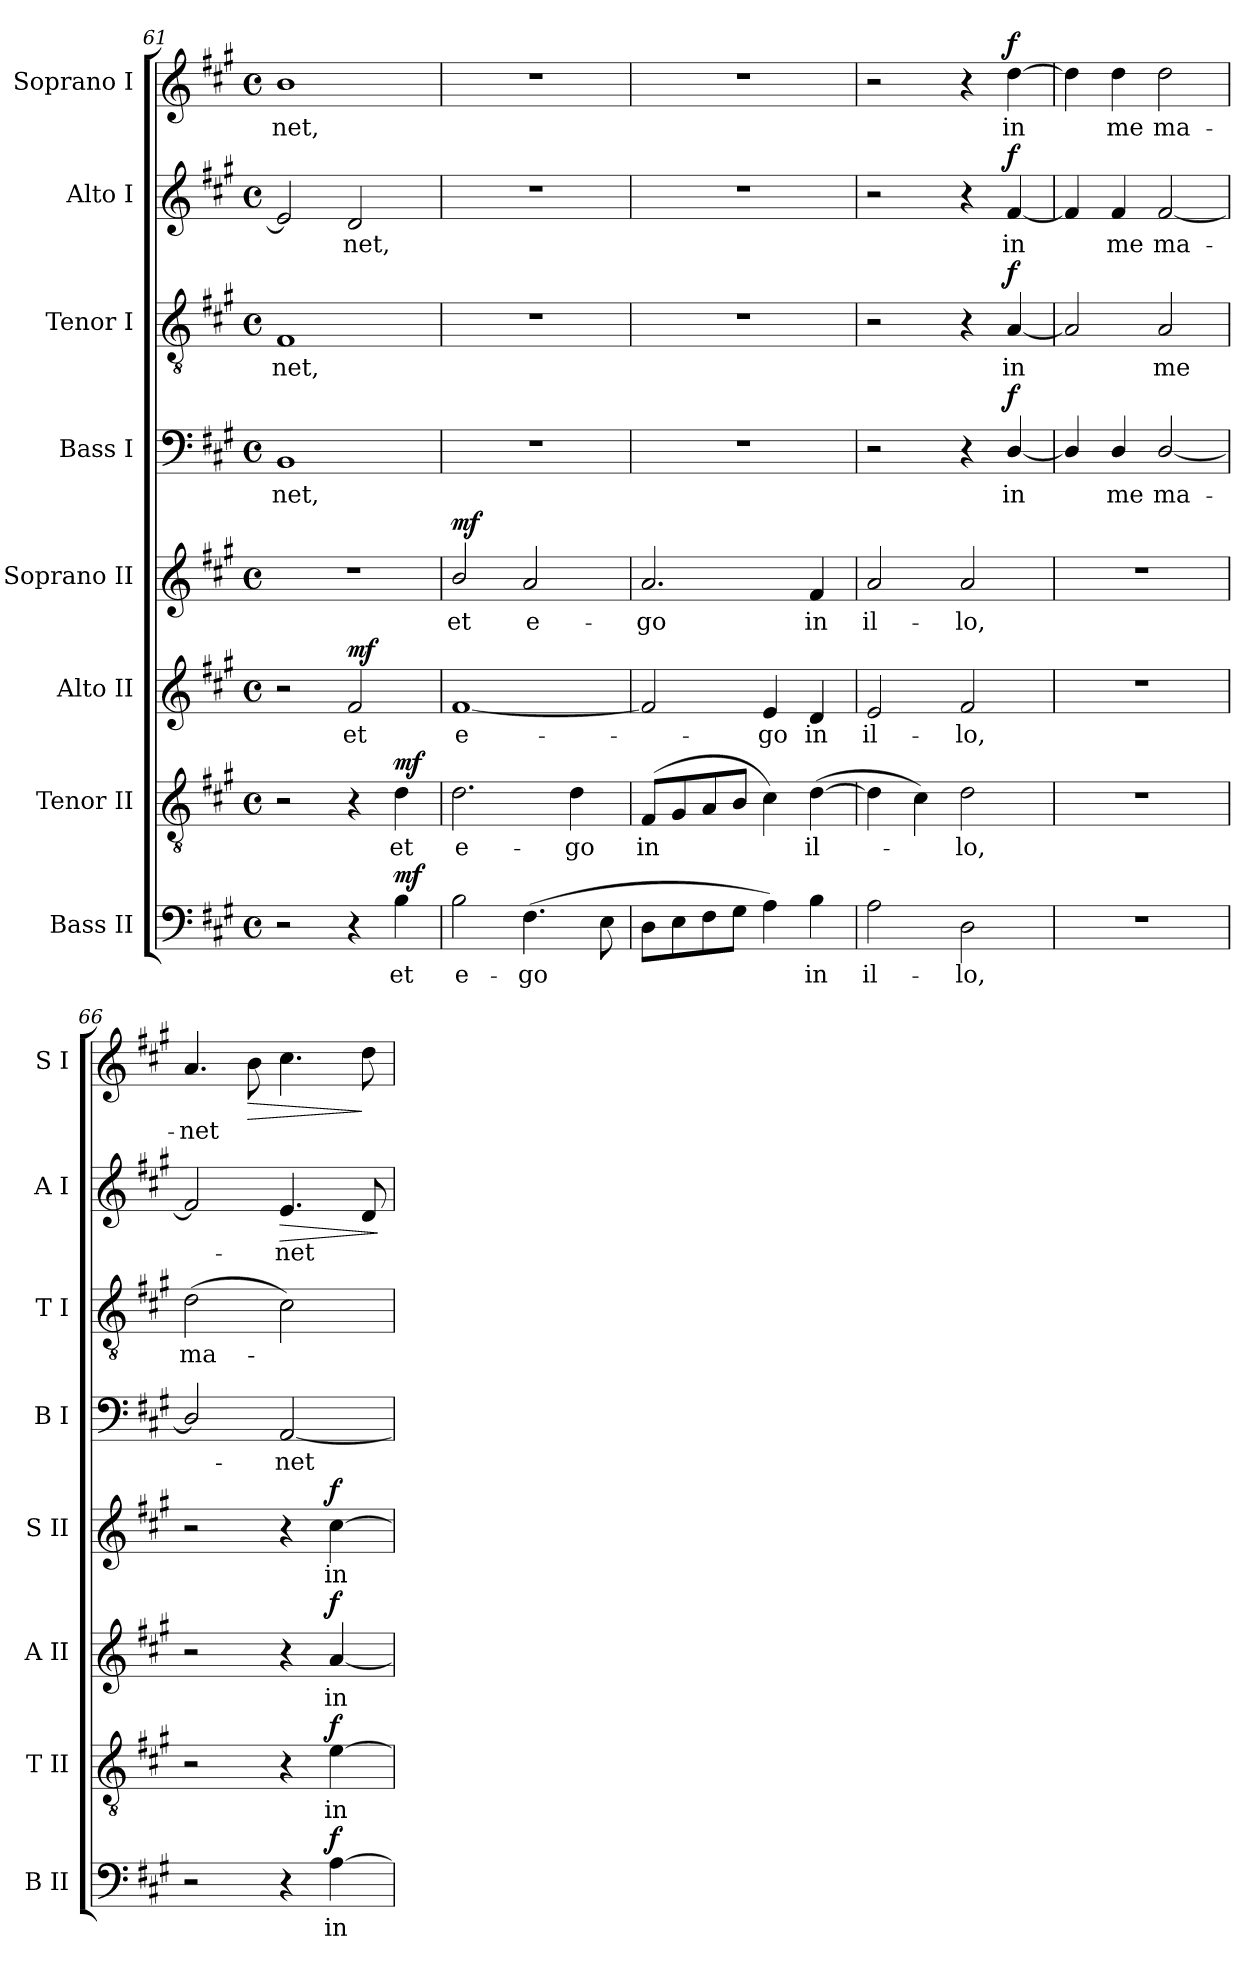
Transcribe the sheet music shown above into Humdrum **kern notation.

**kern	**text	**dynam	**kern	**text	**dynam	**kern	**text	**dynam	**kern	**text	**dynam	**kern	**text	**dynam	**kern	**text	**dynam	**kern	**text	**dynam	**kern	**text	**dynam
*part8	*part8	*part8	*part7	*part7	*part7	*part6	*part6	*part6	*part5	*part5	*part5	*part4	*part4	*part4	*part3	*part3	*part3	*part2	*part2	*part2	*part1	*part1	*part1
*staff8	*staff8	*staff8	*staff7	*staff7	*staff7	*staff6	*staff6	*staff6	*staff5	*staff5	*staff5	*staff4	*staff4	*staff4	*staff3	*staff3	*staff3	*staff2	*staff2	*staff2	*staff1	*staff1	*staff1
*I"Bass II	*	*	*I"Tenor II	*	*	*I"Alto II	*	*	*I"Soprano II	*	*	*I"Bass I	*	*	*I"Tenor I	*	*	*I"Alto I	*	*	*I"Soprano I	*	*
*I'B II	*	*	*I'T II	*	*	*I'A II	*	*	*I'S II	*	*	*I'B I	*	*	*I'T I	*	*	*I'A I	*	*	*I'S I	*	*
!!LO:LB:g=z
*clefF4	*	*	*clefGv2	*	*	*clefG2	*	*	*clefG2	*	*	*clefF4	*	*	*clefGv2	*	*	*clefG2	*	*	*clefG2	*	*
*k[f#c#g#]	*	*	*k[f#c#g#]	*	*	*k[f#c#g#]	*	*	*k[f#c#g#]	*	*	*k[f#c#g#]	*	*	*k[f#c#g#]	*	*	*k[f#c#g#]	*	*	*k[f#c#g#]	*	*
*A:	*	*	*A:	*	*	*A:	*	*	*A:	*	*	*A:	*	*	*A:	*	*	*A:	*	*	*A:	*	*
*M4/4	*	*	*M4/4	*	*	*M4/4	*	*	*M4/4	*	*	*M4/4	*	*	*M4/4	*	*	*M4/4	*	*	*M4/4	*	*
*met(c)	*	*	*met(c)	*	*	*met(c)	*	*	*met(c)	*	*	*met(c)	*	*	*met(c)	*	*	*met(c)	*	*	*met(c)	*	*
=61	=61	=61	=61	=61	=61	=61	=61	=61	=61	=61	=61	=61	=61	=61	=61	=61	=61	=61	=61	=61	=61	=61	=61
!	!	!	!	!	!	!	!	!	!	!	!	!	!LO:LY:b	!	!	!LO:LY:b	!	!	!	!	!	!LO:LY:b	!
2r	.	.	2r	.	.	2r	.	.	1r	.	.	1BB	-net,	.	1F#	-net,	.	2e]	.	.	1b	-net,	.
!	!	!	!	!	!	!	!LO:LY:b	!LO:DY:b	!	!	!	!	!	!	!	!	!	!	!LO:LY:b	!	!	!	!
4r	.	.	4r	.	.	2f#	et	mf	.	.	.	.	.	.	.	.	.	2d	net,	.	.	.	.
!	!LO:LY:b	!LO:DY:b	!	!LO:LY:b	!LO:DY:b	!	!	!	!	!	!	!	!	!	!	!	!	!	!	!	!	!	!
4B	et	mf	4d	et	mf	.	.	.	.	.	.	.	.	.	.	.	.	.	.	.	.	.	.
=62	=62	=62	=62	=62	=62	=62	=62	=62	=62	=62	=62	=62	=62	=62	=62	=62	=62	=62	=62	=62	=62	=62	=62
!	!LO:LY:b	!	!	!LO:LY:b	!	!	!LO:LY:b	!	!	!LO:LY:b	!LO:DY:b	!	!	!	!	!	!	!	!	!	!	!	!
2B	e-	.	2.d	e-	.	[1f#	e-	.	2b/	et	mf	1r	.	.	1r	.	.	1r	.	.	1r	.	.
!	!LO:LY:b	!	!	!	!	!	!	!	!	!LO:LY:b	!	!	!	!	!	!	!	!	!	!	!	!	!
(>4.F#	-go	.	.	.	.	.	.	.	2a	e-	.	.	.	.	.	.	.	.	.	.	.	.	.
!	!	!	!	!LO:LY:b	!	!	!	!	!	!	!	!	!	!	!	!	!	!	!	!	!	!	!
.	.	.	4d	-go	.	.	.	.	.	.	.	.	.	.	.	.	.	.	.	.	.	.	.
8E	.	.	.	.	.	.	.	.	.	.	.	.	.	.	.	.	.	.	.	.	.	.	.
=63	=63	=63	=63	=63	=63	=63	=63	=63	=63	=63	=63	=63	=63	=63	=63	=63	=63	=63	=63	=63	=63	=63	=63
!	!	!	!	!LO:LY:b	!	!	!	!	!	!LO:LY:b	!	!	!	!	!	!	!	!	!	!	!	!	!
8DL	.	.	(<8F#L	in	.	2f#]	.	.	2.a	-go	.	1r	.	.	1r	.	.	1r	.	.	1r	.	.
8E	.	.	8G#	.	.	.	.	.	.	.	.	.	.	.	.	.	.	.	.	.	.	.	.
8F#	.	.	8A	.	.	.	.	.	.	.	.	.	.	.	.	.	.	.	.	.	.	.	.
8G#J	.	.	8BJ	.	.	.	.	.	.	.	.	.	.	.	.	.	.	.	.	.	.	.	.
!	!	!	!	!	!	!	!LO:LY:b	!	!	!	!	!	!	!	!	!	!	!	!	!	!	!	!
4A)	.	.	4c#)	.	.	4e	go	.	.	.	.	.	.	.	.	.	.	.	.	.	.	.	.
!	!LO:LY:b	!	!	!LO:LY:b	!	!	!LO:LY:b	!	!	!LO:LY:b	!	!	!	!	!	!	!	!	!	!	!	!	!
4B	in	.	(>[4d	il-	.	4d	in	.	4f#	in	.	.	.	.	.	.	.	.	.	.	.	.	.
=64	=64	=64	=64	=64	=64	=64	=64	=64	=64	=64	=64	=64	=64	=64	=64	=64	=64	=64	=64	=64	=64	=64	=64
!	!LO:LY:b	!	!	!	!	!	!LO:LY:b	!	!	!LO:LY:b	!	!	!	!	!	!	!	!	!	!	!	!	!
2A	il-	.	4d]	.	.	2e	il-	.	2a	il-	.	2r	.	.	2r	.	.	2r	.	.	2r	.	.
.	.	.	4c#)	.	.	.	.	.	.	.	.	.	.	.	.	.	.	.	.	.	.	.	.
!	!LO:LY:b	!	!	!LO:LY:b	!	!	!LO:LY:b	!	!	!LO:LY:b	!	!	!	!	!	!	!	!	!	!	!	!	!
2D	-lo,	.	2d	lo,	.	2f#	-lo,	.	2a	-lo,	.	4r	.	.	4r	.	.	4r	.	.	4r	.	.
!	!	!	!	!	!	!	!	!	!	!	!	!	!LO:LY:b	!LO:DY:b	!	!LO:LY:b	!LO:DY:b	!	!LO:LY:b	!LO:DY:b	!	!LO:LY:b	!LO:DY:b
.	.	.	.	.	.	.	.	.	.	.	.	[4D/	in	f	[4A	in	f	[4f#	in	f	[4dd	in	f
=65	=65	=65	=65	=65	=65	=65	=65	=65	=65	=65	=65	=65	=65	=65	=65	=65	=65	=65	=65	=65	=65	=65	=65
1r	.	.	1r	.	.	1r	.	.	1r	.	.	4D/]	.	.	2A]	.	.	4f#]	.	.	4dd]	.	.
!	!	!	!	!	!	!	!	!	!	!	!	!	!LO:LY:b	!	!	!	!	!	!LO:LY:b	!	!	!LO:LY:b	!
.	.	.	.	.	.	.	.	.	.	.	.	4D/	me	.	.	.	.	4f#	me	.	4dd	me	.
!	!	!	!	!	!	!	!	!	!	!	!	!	!LO:LY:b	!	!	!LO:LY:b	!	!	!LO:LY:b	!	!	!LO:LY:b	!
.	.	.	.	.	.	.	.	.	.	.	.	[2D/	ma-	.	2A	me	.	[2f#	ma-	.	2dd	ma-	.
=66	=66	=66	=66	=66	=66	=66	=66	=66	=66	=66	=66	=66	=66	=66	=66	=66	=66	=66	=66	=66	=66	=66	=66
!	!	!	!	!	!	!	!	!	!	!	!	!	!	!	!	!LO:LY:b	!	!	!	!	!	!LO:LY:b	!
2r	.	.	2r	.	.	2r	.	.	2r	.	.	2D/]	.	.	(>2d	ma-	.	2f#]	.	.	4.a	-net	.
!	!	!	!	!	!	!	!	!	!	!	!	!	!	!	!	!	!	!	!	!	!	!	!LO:HP:b
.	.	.	.	.	.	.	.	.	.	.	.	.	.	.	.	.	.	.	.	.	8b	.	>
!	!	!	!	!	!	!	!	!	!	!	!	!	!LO:LY:b	!	!	!	!	!	!LO:LY:b	!LO:HP:b	!	!	!
4r	.	.	4r	.	.	4r	.	.	4r	.	.	[2AA	net	.	2c#)	.	.	4.e	net	>	4.cc#	.	.
!	!LO:LY:b	!LO:DY:b	!	!LO:LY:b	!LO:DY:b	!	!LO:LY:b	!LO:DY:b	!	!LO:LY:b	!LO:DY:b	!	!	!	!	!	!	!	!	!	!	!	!
[4A	in	f	[4e	in	f	[4a	in	f	[4cc#	in	f	.	.	.	.	.	.	.	.	.	.	.	.
.	.	.	.	.	.	.	.	.	.	.	.	.	.	.	.	.	.	8d	.	.	8dd	.	]
.	.	.	.	.	.	.	.	.	.	.	.	.	.	.	.	.	.	.	.	]	.	.	.
=	=	=	=	=	=	=	=	=	=	=	=	=	=	=	=	=	=	=	=	=	=	=	=
*-	*-	*-	*-	*-	*-	*-	*-	*-	*-	*-	*-	*-	*-	*-	*-	*-	*-	*-	*-	*-	*-	*-	*-
